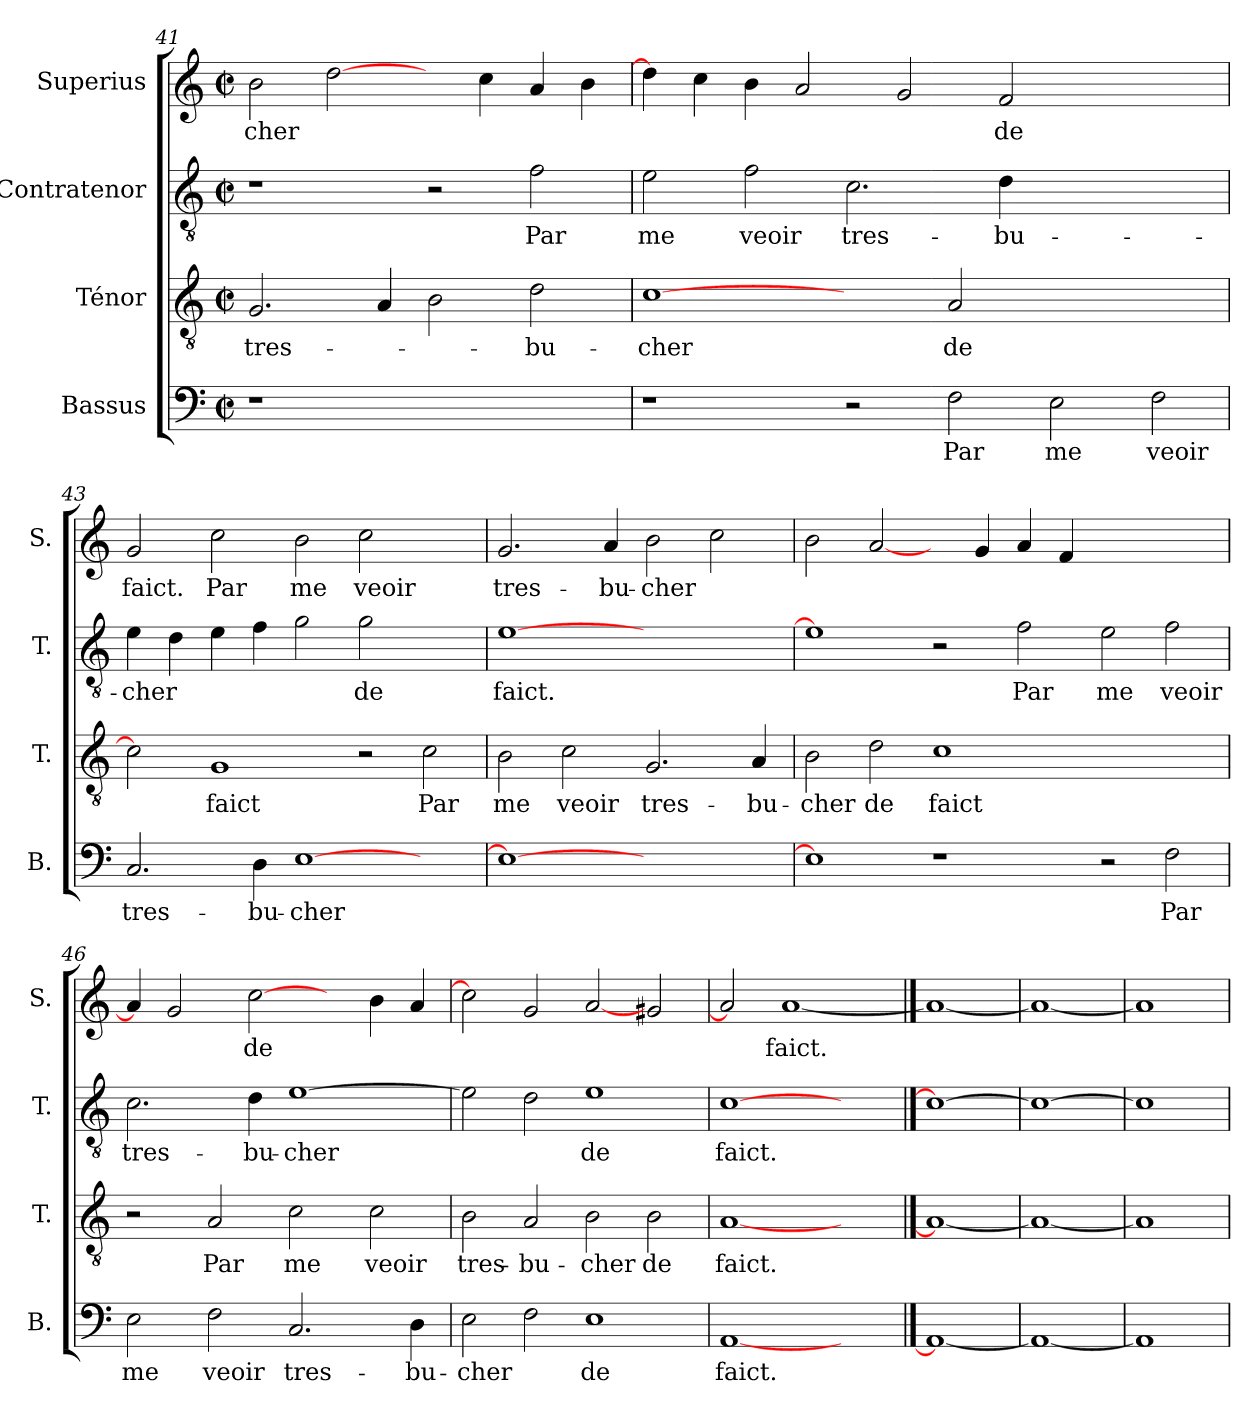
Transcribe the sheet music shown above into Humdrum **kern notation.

**kern	**text	**kern	**text	**kern	**text	**kern	**text
*part4	*part4	*part3	*part3	*part2	*part2	*part1	*part1
*staff4	*staff4	*staff3	*staff3	*staff2	*staff2	*staff1	*staff1
*I"Bassus	*	*I"Ténor	*	*I"Contratenor	*	*I"Superius	*
*I'B.	*	*I'T.	*	*I'T.	*	*I'S.	*
*clefF4	*	*clefGv2	*	*clefGv2	*	*clefG2	*
*k[]	*	*k[]	*	*k[]	*	*k[]	*
*C:	*	*C:	*	*C:	*	*C:	*
*M2/2	*	*M2/2	*	*M2/2	*	*M2/2	*
*met(c|)	*	*met(c|)	*	*met(c|)	*	*met(c|)	*
=41	=41	=41	=41	=41	=41	=41	=41
1r	.	2.G/	tres-	1r	.	2b\	-cher
.	.	.	.	.	.	[2dd\	.
.	.	4A/	.	.	.	.	.
1ryy	.	2B\	.	2r	.	4ryy	.
.	.	.	.	.	.	4cc\	.
.	.	2d\	-bu-	2f\	Par	4a/	.
.	.	.	.	.	.	4b\	.
=42	=42	=42	=42	=42	=42	=42	=42
1r	.	[1c\	-cher	2e\	me	4dd\]	.
.	.	.	.	.	.	4cc\	.
.	.	.	.	2f\	veoir	4b\	.
.	.	.	.	.	.	2a/	.
2r	.	2ryy	.	2.c\	tres-	.	.
.	.	.	.	.	.	2g/	.
2F\	Par	2A/	de	.	.	.	.
.	.	.	.	4d\	-bu-	2f/	de
2E\	me	1ryy	.	1ryy	.	.	.
.	.	.	.	.	.	2.ryy	.
2F\	veoir	.	.	.	.	.	.
!!LO:LB:g=z
=43	=43	=43	=43	=43	=43	=43	=43
2.C/	tres-	2c\]	.	4e\	-cher	2g/	faict.
.	.	.	.	4d\	.	.	.
.	.	1G/	faict	4e\	.	2cc\	Par
4D\	-bu-	.	.	4f\	.	.	.
[1E\	-cher	.	.	2g\	.	2b\	me
.	.	2r	.	2g\	de	2cc\	veoir
2ryy	.	2c\	Par	2ryy	.	2ryy	.
=44	=44	=44	=44	=44	=44	=44	=44
1E\_	.	2B\	me	[1e\	faict.	2.g/	tres-
.	.	2c\	veoir	.	.	.	.
.	.	.	.	.	.	4a/	-bu-
1ryy	.	2.G/	tres-	1ryy	.	2b\	-cher
.	.	.	.	.	.	2cc\	.
.	.	4A/	-bu-	.	.	.	.
=45	=45	=45	=45	=45	=45	=45	=45
1E\]	.	2B\	-cher	1e\]	.	2b\	.
.	.	2d\	de	.	.	[2a/	.
1r	.	1c\	faict	2r	.	4ryy	.
.	.	.	.	.	.	4g/	.
.	.	.	.	2f\	Par	4a/	.
.	.	.	.	.	.	4f/	.
2r	.	1ryy	.	2e\	me	1ryy	.
2F\	Par	.	.	2f\	veoir	.	.
=46	=46	=46	=46	=46	=46	=46	=46
2E\	me	2r	.	2.c\	tres-	4a/]	.
.	.	.	.	.	.	2g/	.
2F\	veoir	2A/	Par	.	.	.	.
.	.	.	.	4d\	-bu-	[2cc\	de
2.C/	tres-	2c\	me	[1e\	-cher	.	.
.	.	.	.	.	.	4ryy	.
.	.	2c\	veoir	.	.	4b\	.
4D\	-bu-	.	.	.	.	4a/	.
=47	=47	=47	=47	=47	=47	=47	=47
2E\	-cher	2B\	tres-	2e\]	.	2cc\]	.
2F\	.	2A/	-bu-	2d\	.	2g/	.
1E\	de	2B\	-cher	1e\	de	[2a/	.
.	.	2B\	de	.	.	2g#X/	.
=48	=48	=48	=48	=48	=48	=48	=48
[1AA/	faict.	[1A/	faict.	[1c\	faict.	2a/]	.
.	.	.	.	.	.	[1a/	faict.
2ryy	.	2ryy	.	2ryy	.	.	.
==49	==49	==49	==49	==49	==49	==49	==49
1AA/_	.	1A/_	.	1c\_	.	1a/_	.
=50	=50	=50	=50	=50	=50	=50	=50
1AA/_	.	1A/_	.	1c\_	.	1a/_	.
=51	=51	=51	=51	=51	=51	=51	=51
1AA/]	.	1A/]	.	1c\]	.	1a/]	.
=	=	=	=	=	=	=	=
*-	*-	*-	*-	*-	*-	*-	*-
